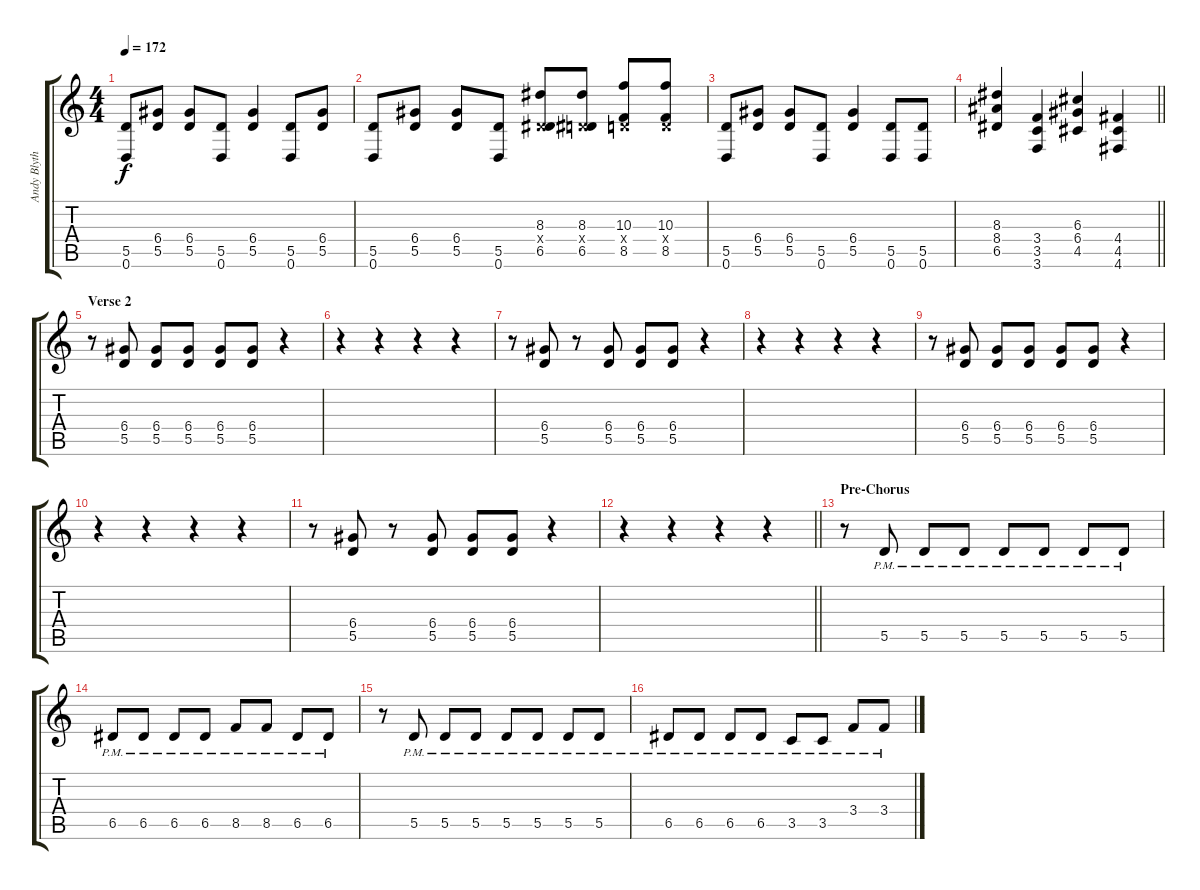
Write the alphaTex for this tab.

\track ("Andy Blyth" "Andy Blyth") {instrument distortionguitar}
\staff {score tabs}
\tuning (E4 B3 G3 D3 A2 D2) {hide}
\ts (4 4)
\tempo 172
\clef g2
\ks c
(5.5 0.6).8{dy f} (6.4 5.5).8 (6.4 5.5).8 (5.5 0.6).8 (6.4 5.5).4 (5.5 0.6).8 (6.4 5.5).8 |
(5.5 0.6).8 (6.4 5.5).8 (6.4 5.5).8 (5.5 0.6).8 (8.3 0.4{x} 6.5).8 (8.3 0.4{x} 6.5).8 (10.3 0.4{x} 8.5).8 (10.3 0.4{x} 8.5).8 |
(5.5 0.6).8 (6.4 5.5).8 (6.4 5.5).8 (5.5 0.6).8 (6.4 5.5).4 (5.5 0.6).8 (5.5 0.6).8 |
\barLineRight lightlight
(8.3 8.4 6.5).4 (3.4 3.5 3.6).4 (6.3 6.4 4.5).4 (4.4 4.5 4.6).4 |
\section ("" "Verse 2")
r.8 (6.4 5.5).8 (6.4 5.5).8 (6.4 5.5).8 (6.4 5.5).8 (6.4 5.5).8 r.4 |
r.4 r.4 r.4 r.4 |
r.8 (6.4 5.5).8 r.8 (6.4 5.5).8 (6.4 5.5).8 (6.4 5.5).8 r.4 |
r.4 r.4 r.4 r.4 |
r.8 (6.4 5.5).8 (6.4 5.5).8 (6.4 5.5).8 (6.4 5.5).8 (6.4 5.5).8 r.4 |
r.4 r.4 r.4 r.4 |
r.8 (6.4 5.5).8 r.8 (6.4 5.5).8 (6.4 5.5).8 (6.4 5.5).8 r.4 |
\barLineRight lightlight
r.4 r.4 r.4 r.4 |
\section ("" "Pre-Chorus")
r.8 5.5{pm}.8 5.5{pm}.8 5.5{pm}.8 5.5{pm}.8 5.5{pm}.8 5.5{pm}.8 5.5{pm}.8 |
6.5{pm}.8 6.5{pm}.8 6.5{pm}.8 6.5{pm}.8 8.5{pm}.8 8.5{pm}.8 6.5{pm}.8 6.5{pm}.8 |
r.8 5.5{pm}.8 5.5{pm}.8 5.5{pm}.8 5.5{pm}.8 5.5{pm}.8 5.5{pm}.8 5.5{pm}.8 |
6.5{pm}.8 6.5{pm}.8 6.5{pm}.8 6.5{pm}.8 3.5{pm}.8 3.5{pm}.8 3.4{pm}.8 3.4{pm}.8
